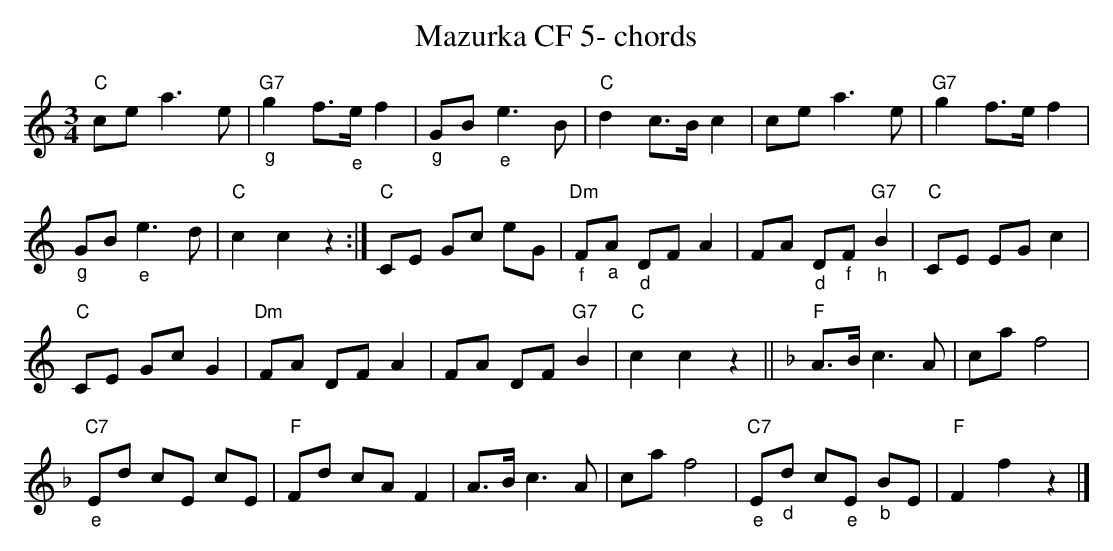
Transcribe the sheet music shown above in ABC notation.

X:1
T:Mazurka CF 5- chords
M:3/4
L:1/8
K:Cmaj%%MIDI gchordon
"C"cea3e | "G7""_g"g2f>"_e"ef2 | "_g"GB"_e"e3B | "C"d2c>Bc2 | cea3e | "G7"g2f>ef2 |
"_g"GB"_e"e3d | "C"c2c2z2 :| "C"CE Gc eG | "Dm""_f"F"_a"A "_d"DFA2 | FA "_d"D"_f"F"G7""_h"B2 | "C"CE EGc2 |
"C"CE GcG2 | "Dm"FA DFA2 | FA DF"G7"B2 | "C"c2c2z2 || [K:Fmaj] "F"A>Bc3A | caf4 |
"C7""_e"Ed cE cE | "F"Fd cAF2 | A>Bc3A | caf4 | "C7""_e"E"_d"d c"_e"E "_b"BE | "F"F2f2z2 |]
